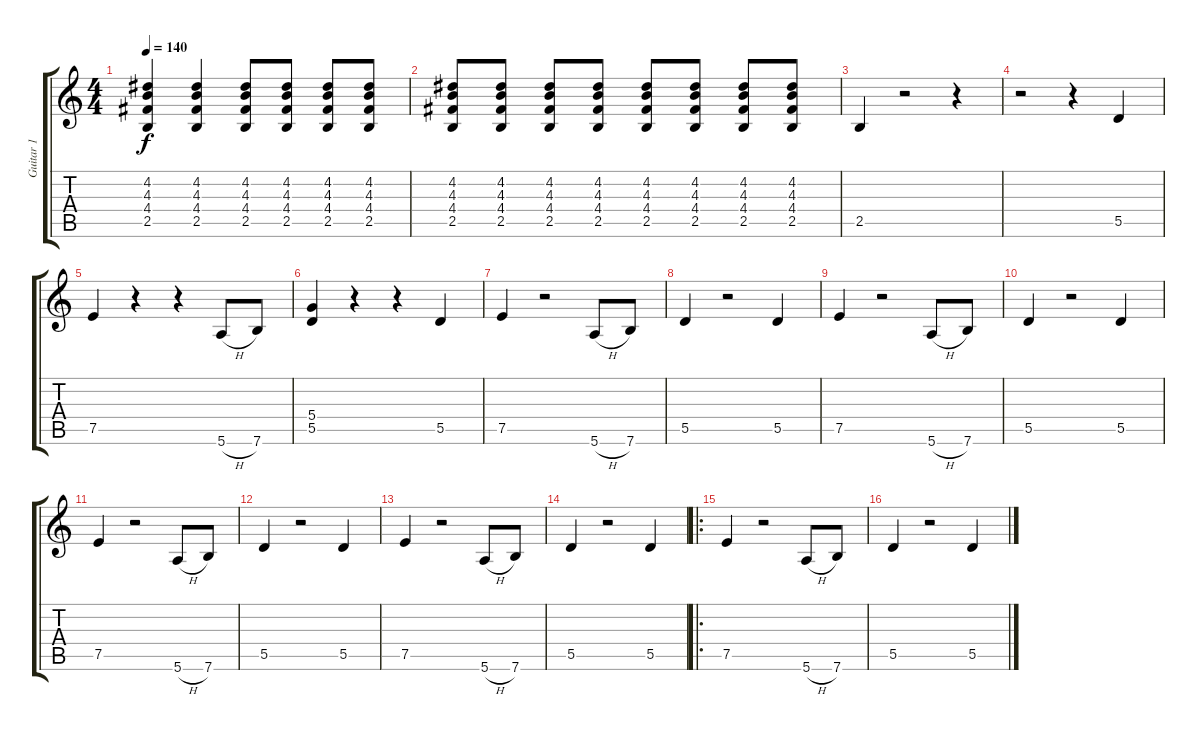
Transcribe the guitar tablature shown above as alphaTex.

\track ("Guitar 1" "Guitar 1") {instrument electricguitarclean}
\staff {score tabs}
\tuning (E4 B3 G3 D3 A2 E2) {hide}
\ts (4 4)
\tempo 140
\clef g2
\ks c
(4.2 4.3 4.4 2.5).4{dy f} (4.2 4.3 4.4 2.5).4 (4.2 4.3 4.4 2.5).8 (4.2 4.3 4.4 2.5).8 (4.2 4.3 4.4 2.5).8 (4.2 4.3 4.4 2.5).8 |
(4.2 4.3 4.4 2.5).8 (4.2 4.3 4.4 2.5).8 (4.2 4.3 4.4 2.5).8 (4.2 4.3 4.4 2.5).8 (4.2 4.3 4.4 2.5).8 (4.2 4.3 4.4 2.5).8 (4.2 4.3 4.4 2.5).8 (4.2 4.3 4.4 2.5).8 |
2.5.4 r.2 r.4 |
r.2 r.4 5.5.4 |
7.5.4 r.4 r.4 5.6{h}.8 7.6.8 |
(5.4 5.5).4 r.4 r.4 5.5.4 |
7.5.4 r.2 5.6{h}.8 7.6.8 |
5.5.4 r.2 5.5.4 |
7.5.4 r.2 5.6{h}.8 7.6.8 |
5.5.4 r.2 5.5.4 |
7.5.4 r.2 5.6{h}.8 7.6.8 |
5.5.4 r.2 5.5.4 |
7.5.4 r.2 5.6{h}.8 7.6.8 |
5.5.4 r.2 5.5.4 |
\ro
7.5.4 r.2 5.6{h}.8 7.6.8 |
5.5.4 r.2 5.5.4
